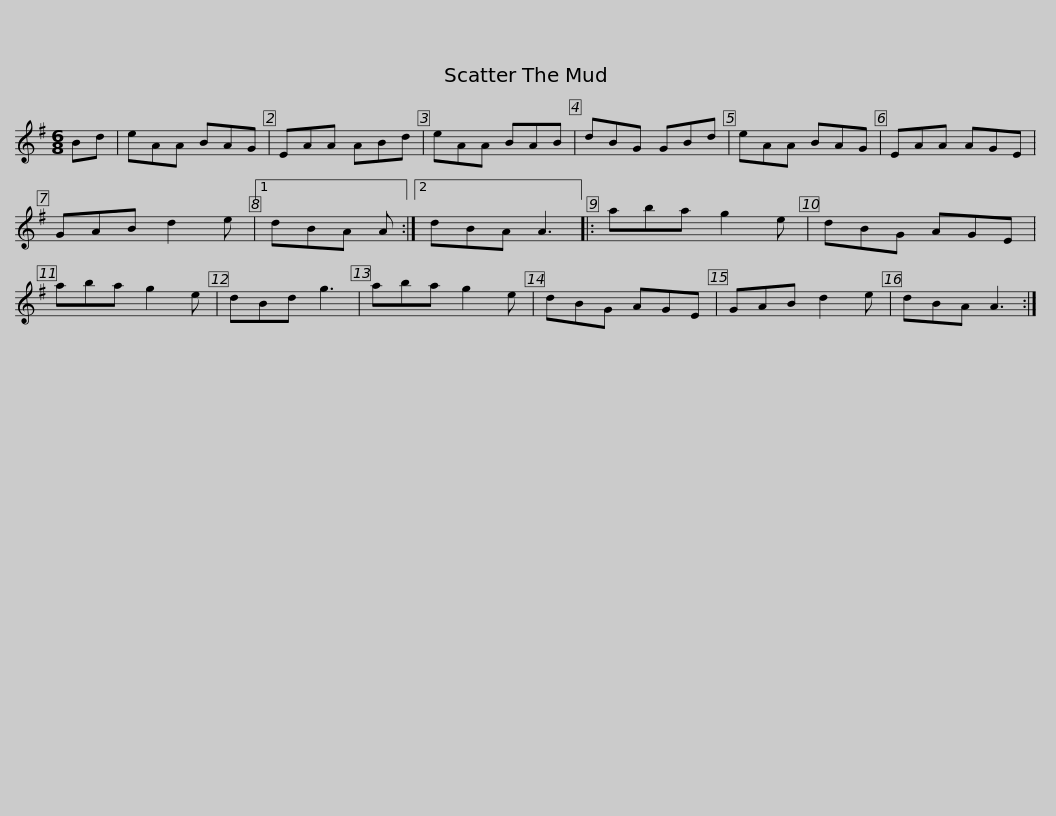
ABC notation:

X:1
L:1/8
M:6/8
I:linebreak $
K:G
V:1 treble
V:1
 Bd | eAA BAG | EAA ABd | eAA BAB | dBG GBd | %5
 eAA BAG | EAA AGE | GAB d2 e |1$ dBA A :|2 dBA A3 |: %10
 aba g2 e | dBG AGE | aba g2 e | dBd g3 | aba g2 e | %15
 dBG AGE |$ GAB d2 e | dBA A3 :| %18
